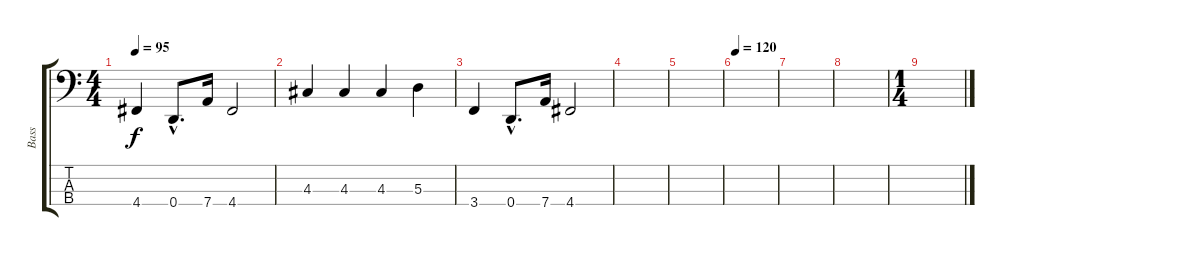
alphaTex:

\track ("Bass" "Bass") {instrument electricbassfinger}
\staff {score tabs}
\tuning (G2 D2 A1 D1) {hide}
\ts (4 4)
\tempo 95
\clef f4
\ks c
4.4.4{dy f} 0.4{hac}.8{d} 7.4.16 4.4.2 |
4.3.4 4.3.4 4.3.4 5.3.4 |
3.4.4 0.4{hac}.8{d} 7.4.16 4.4.2 |
|
|
\tempo 120
|
|
|
\ts (1 4)
